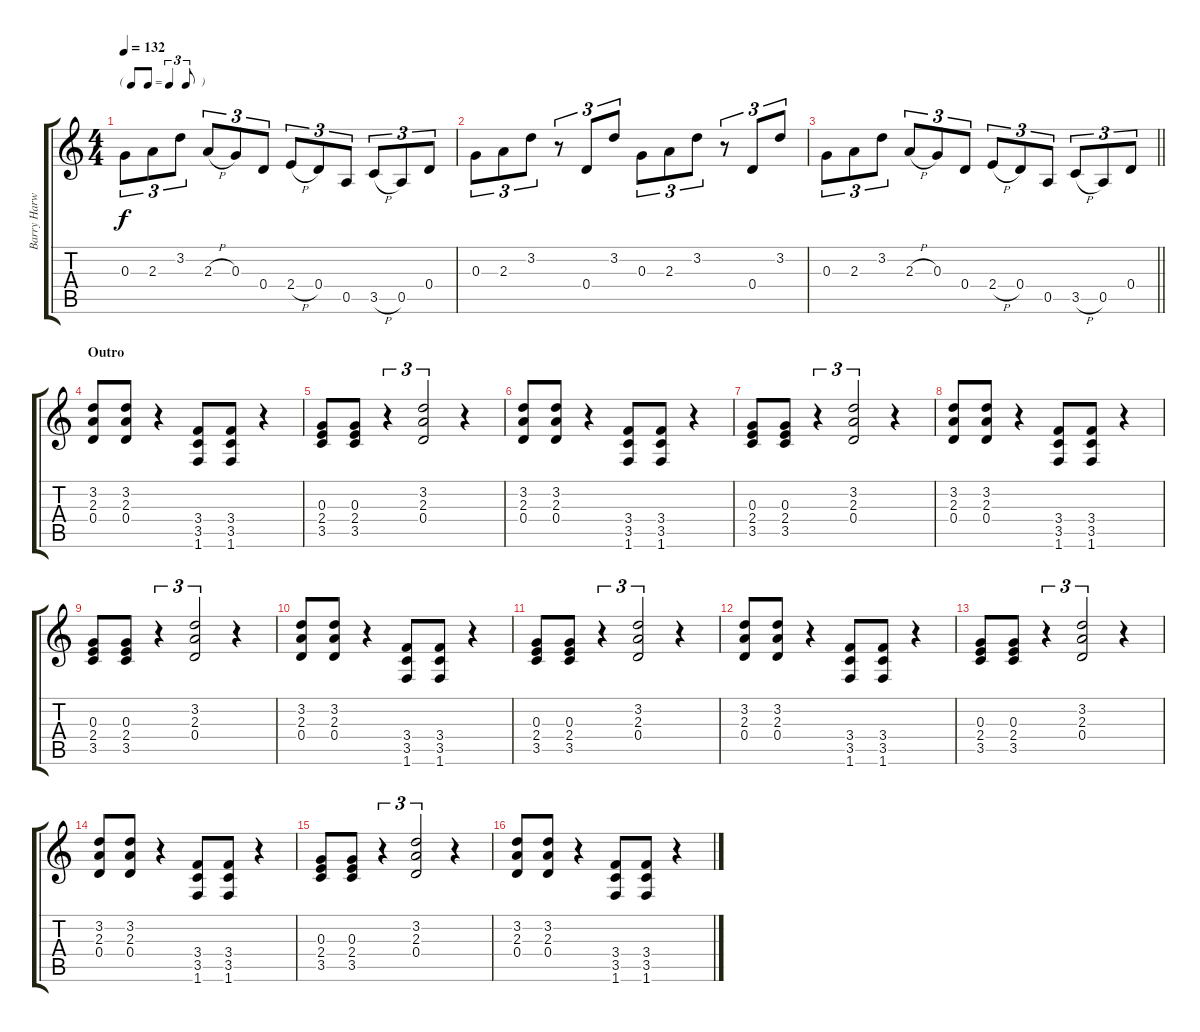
\track ("Barry Harwood (Rhythm I)" "Barry Harw") {instrument overdrivenguitar}
\staff {score tabs}
\tuning (E4 B3 G3 D3 A2 E2) {hide}
\ts (4 4)
\tf triplet8th
\tempo 132
\clef g2
\ks c
0.3.8{tu (3 2) dy f} 2.3.8{tu (3 2)} 3.2.8{tu (3 2)} 2.3{h}.8{tu (3 2)} 0.3.8{tu (3 2)} 0.4.8{tu (3 2)} 2.4{h}.8{tu (3 2)} 0.4.8{tu (3 2)} 0.5.8{tu (3 2)} 3.5{h}.8{tu (3 2)} 0.5.8{tu (3 2)} 0.4.8{tu (3 2)} |
0.3.8{tu (3 2)} 2.3.8{tu (3 2)} 3.2.8{tu (3 2)} r.8{tu (3 2)} 0.4.8{tu (3 2)} 3.2.8{tu (3 2)} 0.3.8{tu (3 2)} 2.3.8{tu (3 2)} 3.2.8{tu (3 2)} r.8{tu (3 2)} 0.4.8{tu (3 2)} 3.2.8{tu (3 2)} |
\barLineRight lightlight
0.3.8{tu (3 2)} 2.3.8{tu (3 2)} 3.2.8{tu (3 2)} 2.3{h}.8{tu (3 2)} 0.3.8{tu (3 2)} 0.4.8{tu (3 2)} 2.4{h}.8{tu (3 2)} 0.4.8{tu (3 2)} 0.5.8{tu (3 2)} 3.5{h}.8{tu (3 2)} 0.5.8{tu (3 2)} 0.4.8{tu (3 2)} |
\section ("" "Outro")
(3.2 2.3 0.4).8 (3.2 2.3 0.4).8 r.4 (3.4 3.5 1.6).8 (3.4 3.5 1.6).8 r.4 |
(0.3 2.4 3.5).8 (0.3 2.4 3.5).8 r.4{tu (3 2)} (3.2 2.3 0.4).2{tu (3 2)} r.4 |
(3.2 2.3 0.4).8 (3.2 2.3 0.4).8 r.4 (3.4 3.5 1.6).8 (3.4 3.5 1.6).8 r.4 |
(0.3 2.4 3.5).8 (0.3 2.4 3.5).8 r.4{tu (3 2)} (3.2 2.3 0.4).2{tu (3 2)} r.4 |
(3.2 2.3 0.4).8 (3.2 2.3 0.4).8 r.4 (3.4 3.5 1.6).8 (3.4 3.5 1.6).8 r.4 |
(0.3 2.4 3.5).8 (0.3 2.4 3.5).8 r.4{tu (3 2)} (3.2 2.3 0.4).2{tu (3 2)} r.4 |
(3.2 2.3 0.4).8 (3.2 2.3 0.4).8 r.4 (3.4 3.5 1.6).8 (3.4 3.5 1.6).8 r.4 |
(0.3 2.4 3.5).8 (0.3 2.4 3.5).8 r.4{tu (3 2)} (3.2 2.3 0.4).2{tu (3 2)} r.4 |
(3.2 2.3 0.4).8 (3.2 2.3 0.4).8 r.4 (3.4 3.5 1.6).8 (3.4 3.5 1.6).8 r.4 |
(0.3 2.4 3.5).8 (0.3 2.4 3.5).8 r.4{tu (3 2)} (3.2 2.3 0.4).2{tu (3 2)} r.4 |
(3.2 2.3 0.4).8 (3.2 2.3 0.4).8 r.4 (3.4 3.5 1.6).8 (3.4 3.5 1.6).8 r.4 |
(0.3 2.4 3.5).8 (0.3 2.4 3.5).8 r.4{tu (3 2)} (3.2 2.3 0.4).2{tu (3 2)} r.4 |
(3.2 2.3 0.4).8 (3.2 2.3 0.4).8 r.4 (3.4 3.5 1.6).8 (3.4 3.5 1.6).8 r.4
